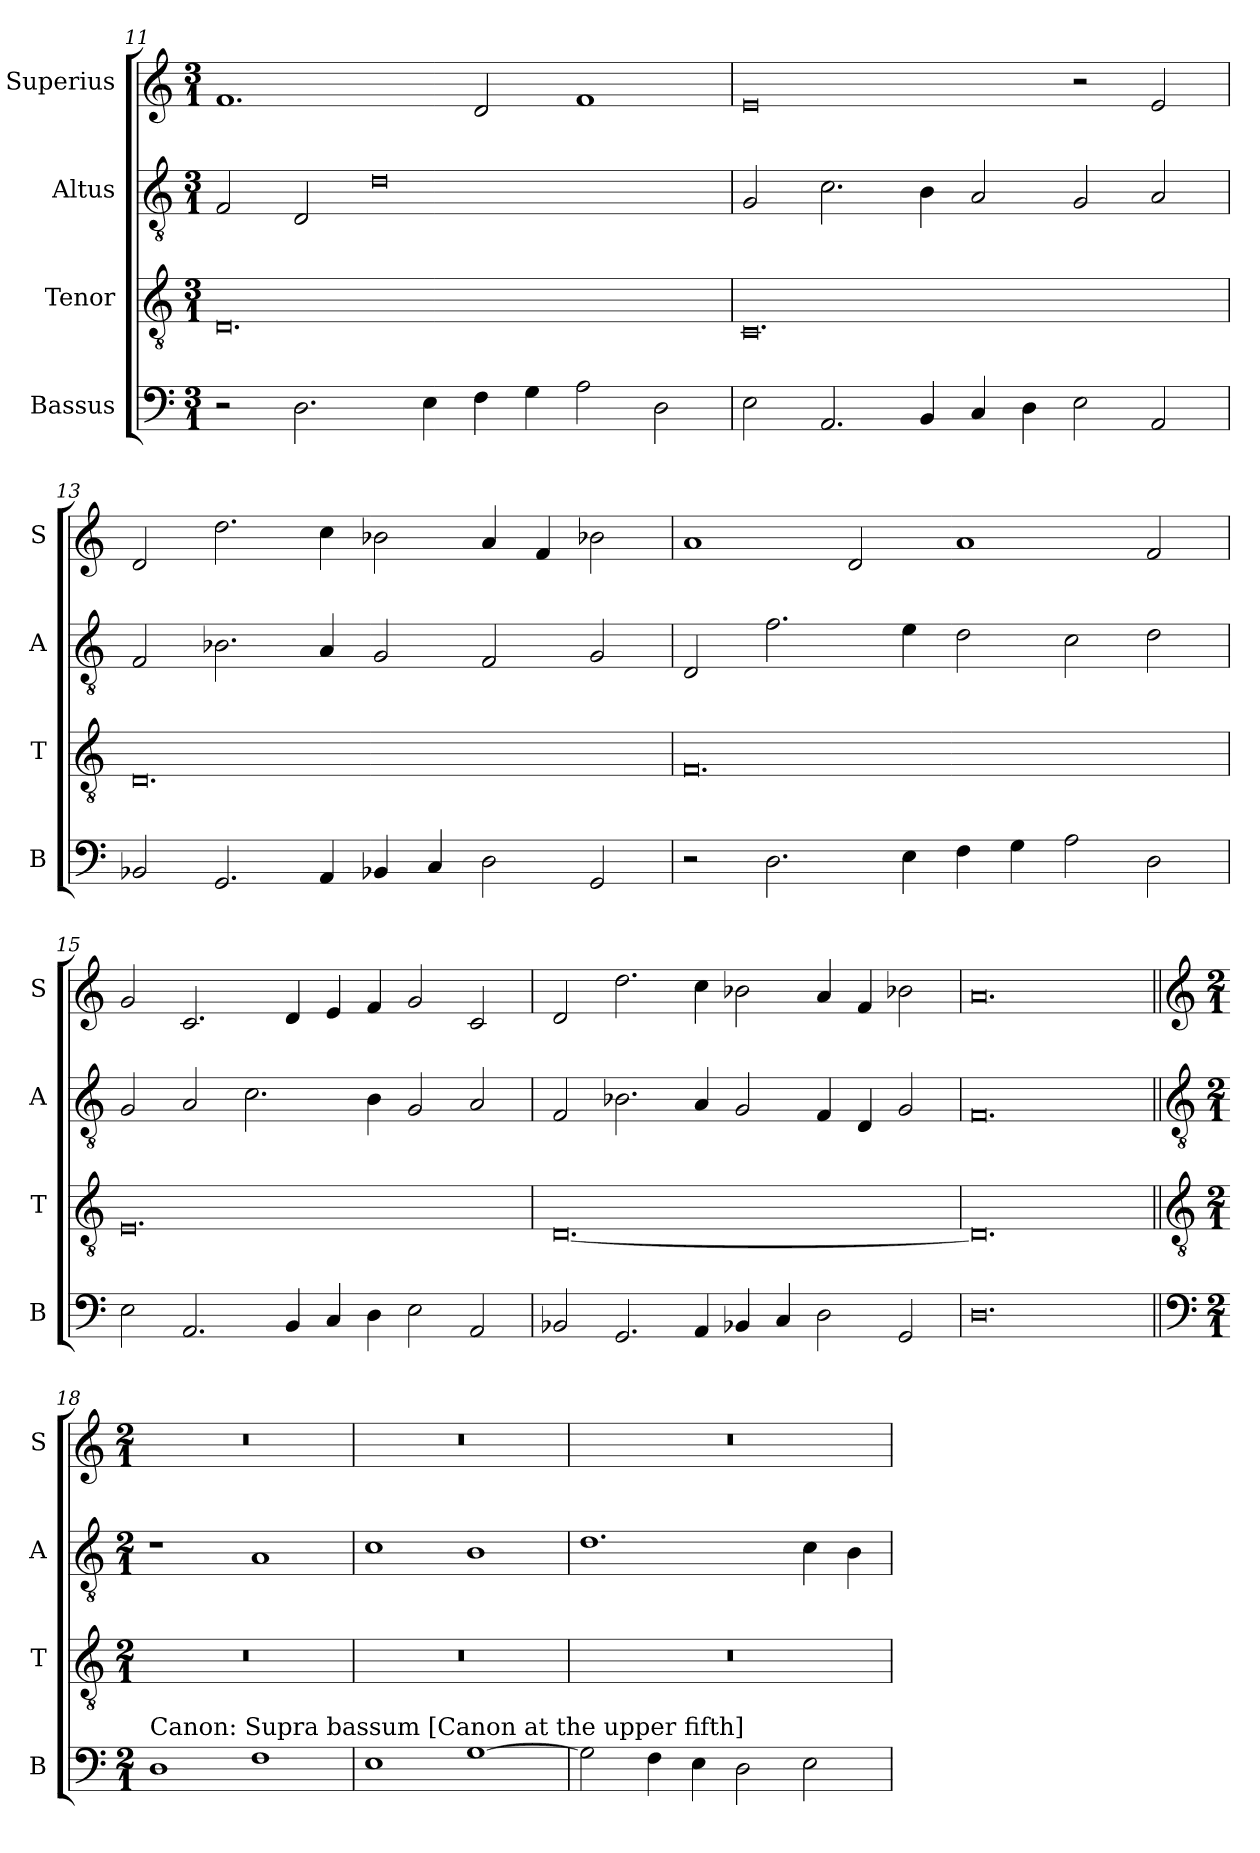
**kern	**kern	**kern	**kern
*part4	*part3	*part2	*part1
*staff4	*staff3	*staff2	*staff1
*I"Bassus	*I"Tenor	*I"Altus	*I"Superius
*I'B	*I'T	*I'A	*I'S
*clefF4	*clefGv2	*clefGv2	*clefG2
*k[]	*k[]	*k[]	*k[]
*M3/1	*M3/1	*M3/1	*M3/1
=11	=11	=11	=11
2r	0.D	2F/	1.f
2.D\	.	2D/	.
.	.	0d	.
4E\	.	.	.
4F\	.	.	2d/
4G\	.	.	.
2A\	.	.	1f
2D\	.	.	.
=12	=12	=12	=12
2E\	0.C	2G/	0e
2.AA/	.	2.c\	.
4BB/	.	4B\	.
4C/	.	2A/	.
4D\	.	.	.
2E\	.	2G/	2r
2AA/	.	2A/	2e/
=13	=13	=13	=13
2BB-X/	0.D	2F/	2d/
2.GG/	.	2.B-X\	2.dd\
4AA/	.	4A/	4cc\
4BB-X/	.	2G/	2b-X\
4C/	.	.	.
2D\	.	2F/	4a/
.	.	.	4f/
2GG/	.	2G/	2b-X\
=14	=14	=14	=14
2r	0.F	2D/	1a
2.D\	.	2.f\	.
.	.	.	2d/
4E\	.	4e\	.
4F\	.	2d\	1a
4G\	.	.	.
2A\	.	2c\	.
2D\	.	2d\	2f/
=15	=15	=15	=15
2E\	0.E	2G/	2g/
2.AA/	.	2A/	2.c/
.	.	2.c\	.
4BB/	.	.	4d/
4C/	.	.	4e/
4D\	.	4B\	4f/
2E\	.	2G/	2g/
2AA/	.	2A/	2c/
=16	=16	=16	=16
2BB-X/	[0.D	2F/	2d/
2.GG/	.	2.B-X\	2.dd\
4AA/	.	4A/	4cc\
4BB-X/	.	2G/	2b-X\
4C/	.	.	.
2D\	.	4F/	4a/
.	.	4D/	4f/
2GG/	.	2G/	2b-X\
=17	=17	=17	=17
0.D	0.D]	0.F	0.a
!!LO:LB:g=z
=18||	=18||	=18||	=18||
*clefF4	*clefGv2	*clefGv2	*clefG2
*k[]	*k[]	*k[]	*k[]
*M2/1	*M2/1	*M2/1	*M2/1
!LO:TX:a:t=Canon&colon; Supra bassum [Canon at the upper fifth]	!	!	!
1D	0r	1r	0r
1F	.	1A	.
=19	=19	=19	=19
1E	0r	1c	0r
[1G	.	1B	.
=20	=20	=20	=20
2G\]	0r	1.d	0r
4F\	.	.	.
4E\	.	.	.
2D\	.	.	.
2E\	.	4c\	.
.	.	4B\	.
=	=	=	=
*-	*-	*-	*-
